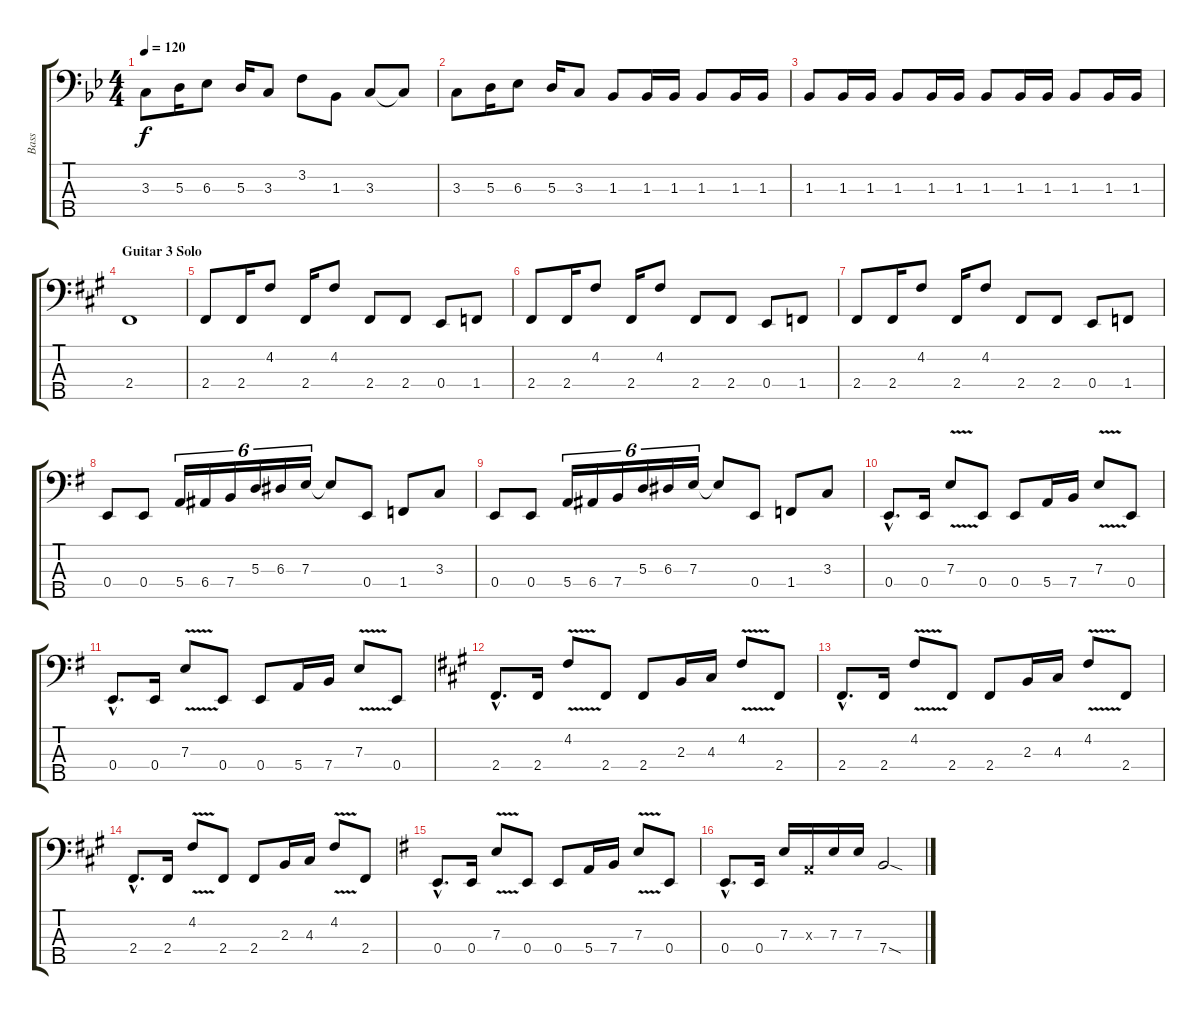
\track ("Bass" "Bass") {instrument electricbassfinger}
\staff {score tabs}
\tuning (G2 D2 A1 E1 B0) {hide}
\ts (4 4)
\tempo 120
\clef f4
\ks gminor
3.3.8{dy f} 5.3.16 6.3.8 5.3.16 3.3.8 3.2.8 1.3.8 3.3.8 3.3{t}.8 |
3.3.8 5.3.16 6.3.8 5.3.16 3.3.8 1.3.8 1.3.16 1.3.16 1.3.8 1.3.16 1.3.16 |
1.3.8 1.3.16 1.3.16 1.3.8 1.3.16 1.3.16 1.3.8 1.3.16 1.3.16 1.3.8 1.3.16 1.3.16 |
\section ("" "Guitar 3 Solo")
\ks f#minor
2.4.1 |
2.4.8 2.4.16 4.2.8 2.4.16 4.2.8 2.4.8 2.4.8 0.4.8 1.4.8 |
2.4.8 2.4.16 4.2.8 2.4.16 4.2.8 2.4.8 2.4.8 0.4.8 1.4.8 |
2.4.8 2.4.16 4.2.8 2.4.16 4.2.8 2.4.8 2.4.8 0.4.8 1.4.8 |
\ks eminor
0.4.8 0.4.8 5.4.16{tu (6 4)} 6.4.16{tu (6 4)} 7.4.16{tu (6 4)} 5.3.16{tu (6 4)} 6.3.16{tu (6 4)} 7.3.16{tu (6 4)} 7.3{t}.8 0.4.8 1.4.8 3.3.8 |
0.4.8 0.4.8 5.4.16{tu (6 4)} 6.4.16{tu (6 4)} 7.4.16{tu (6 4)} 5.3.16{tu (6 4)} 6.3.16{tu (6 4)} 7.3.16{tu (6 4)} 7.3{t}.8 0.4.8 1.4.8 3.3.8 |
0.4{hac}.8{d} 0.4.16 7.3{v}.8 0.4.8 0.4.8 5.4.16 7.4.16 7.3{v}.8 0.4.8 |
0.4{hac}.8{d} 0.4.16 7.3{v}.8 0.4.8 0.4.8 5.4.16 7.4.16 7.3{v}.8 0.4.8 |
\ks f#minor
2.4{hac}.8{d} 2.4.16 4.2{v}.8 2.4.8 2.4.8 2.3.16 4.3.16 4.2{v}.8 2.4.8 |
2.4{hac}.8{d} 2.4.16 4.2{v}.8 2.4.8 2.4.8 2.3.16 4.3.16 4.2{v}.8 2.4.8 |
2.4{hac}.8{d} 2.4.16 4.2{v}.8 2.4.8 2.4.8 2.3.16 4.3.16 4.2{v}.8 2.4.8 |
\ks eminor
0.4{hac}.8{d} 0.4.16 7.3{v}.8 0.4.8 0.4.8 5.4.16 7.4.16 7.3{v}.8 0.4.8 |
0.4{hac}.8{d} 0.4.16 7.3.16 0.3{x}.16 7.3.16 7.3.16 7.4{sod}.2
